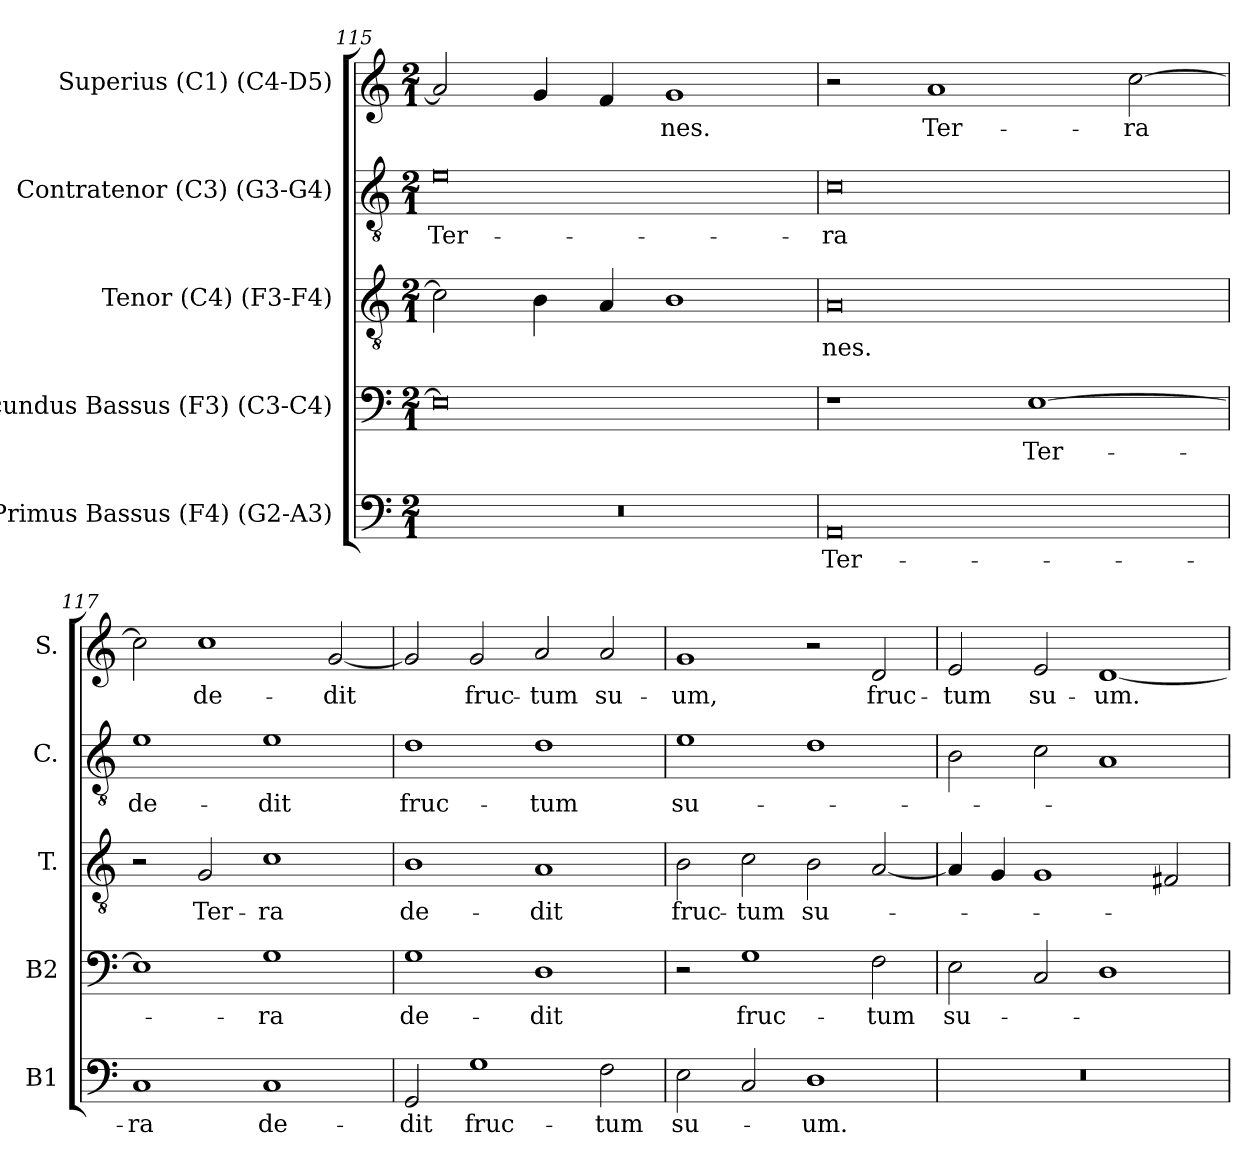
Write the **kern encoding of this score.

**kern	**text	**kern	**text	**kern	**text	**kern	**text	**kern	**text
*part5	*part5	*part4	*part4	*part3	*part3	*part2	*part2	*part1	*part1
*staff5	*staff5	*staff4	*staff4	*staff3	*staff3	*staff2	*staff2	*staff1	*staff1
*I"Primus Bassus (F4) (G2-A3)	*	*I"Secundus Bassus (F3) (C3-C4)	*	*I"Tenor (C4) (F3-F4)	*	*I"Contratenor (C3) (G3-G4)	*	*I"Superius (C1) (C4-D5)	*
*I'B1	*	*I'B2	*	*I'T.	*	*I'C.	*	*I'S.	*
!!LO:LB:g=z
*clefF4	*	*clefF4	*	*clefGv2	*	*clefGv2	*	*clefG2	*
*	*	*	*	*ITrd7c12	*	*ITrd7c12	*	*	*
*k[]	*	*k[]	*	*k[]	*	*k[]	*	*k[]	*
*C:	*	*C:	*	*C:	*	*C:	*	*C:	*
*M2/1	*	*M2/1	*	*M2/1	*	*M2/1	*	*M2/1	*
=115	=115	=115	=115	=115	=115	=115	=115	=115	=115
!LO:N:vis=1	!	!	!	!	!	!	!	!	!
!	!	!	!	!	!	!	!LO:LY:b:color=#000000	!	!
0r	.	0Ei]	.	2Ci\]	.	0Ei	Ter-	2ai/]	.
.	.	.	.	4BBi\	.	.	.	4gi/	.
.	.	.	.	4AAi/	.	.	.	4fi/	.
!	!	!	!	!	!	!	!	!	!LO:LY:b:color=#000000
.	.	.	.	1BBi	.	.	.	1gi	-nes.
=116	=116	=116	=116	=116	=116	=116	=116	=116	=116
!	!LO:LY:b:color=#000000	!	!	!	!	!	!	!	!
!	!	!	!	!	!LO:LY:b:color=#000000	!	!	!	!
!	!	!	!	!	!	!	!LO:LY:b:color=#000000	!	!
0AAi	Ter-	1r	.	0AAi	-nes.	0Ci	-ra	2r	.
!	!	!	!	!	!	!	!	!	!LO:LY:b:color=#000000
.	.	.	.	.	.	.	.	1ai	Ter-
!	!	!	!LO:LY:b:color=#000000	!	!	!	!	!	!
.	.	[1Ei	Ter-	.	.	.	.	.	.
!	!	!	!	!	!	!	!	!	!LO:LY:b:color=#000000
.	.	.	.	.	.	.	.	[2cci\	-ra
=117	=117	=117	=117	=117	=117	=117	=117	=117	=117
!	!LO:LY:b:color=#000000	!	!	!	!	!	!	!	!
!	!	!	!	!	!	!	!LO:LY:b:color=#000000	!	!
1Ci	-ra	1Ei]	.	2r	.	1Ei	de-	2cci\]	.
!	!	!	!	!	!LO:LY:b:color=#000000	!	!	!	!
!	!	!	!	!	!	!	!	!	!LO:LY:b:color=#000000
.	.	.	.	2GGi/	Ter-	.	.	1cci	de-
!	!LO:LY:b:color=#000000	!	!	!	!	!	!	!	!
!	!	!	!LO:LY:b:color=#000000	!	!	!	!	!	!
!	!	!	!	!	!LO:LY:b:color=#000000	!	!	!	!
!	!	!	!	!	!	!	!LO:LY:b:color=#000000	!	!
1Ci	de-	1Gi	-ra	1Ci	-ra	1Ei	-dit	.	.
!	!	!	!	!	!	!	!	!	!LO:LY:b:color=#000000
.	.	.	.	.	.	.	.	[2gi/	-dit
=118	=118	=118	=118	=118	=118	=118	=118	=118	=118
!	!LO:LY:b:color=#000000	!	!	!	!	!	!	!	!
!	!	!	!LO:LY:b:color=#000000	!	!	!	!	!	!
!	!	!	!	!	!LO:LY:b:color=#000000	!	!	!	!
!	!	!	!	!	!	!	!LO:LY:b:color=#000000	!	!
2GGi/	-dit	1Gi	de-	1BBi	de-	1Di	fruc-	2gi/]	.
!	!LO:LY:b:color=#000000	!	!	!	!	!	!	!	!
!	!	!	!	!	!	!	!	!	!LO:LY:b:color=#000000
1Gi	fruc-	.	.	.	.	.	.	2gi/	fruc-
!	!	!	!LO:LY:b:color=#000000	!	!	!	!	!	!
!	!	!	!	!	!LO:LY:b:color=#000000	!	!	!	!
!	!	!	!	!	!	!	!LO:LY:b:color=#000000	!	!
!	!	!	!	!	!	!	!	!	!LO:LY:b:color=#000000
.	.	1Di	-dit	1AAi	-dit	1Di	-tum	2ai/	-tum
!	!LO:LY:b:color=#000000	!	!	!	!	!	!	!	!
!	!	!	!	!	!	!	!	!	!LO:LY:b:color=#000000
2Fi\	-tum	.	.	.	.	.	.	2ai/	su-
=119	=119	=119	=119	=119	=119	=119	=119	=119	=119
!	!LO:LY:b:color=#000000	!	!	!	!	!	!	!	!
!	!	!	!	!	!LO:LY:b:color=#000000	!	!	!	!
!	!	!	!	!	!	!	!LO:LY:b:color=#000000	!	!
!	!	!	!	!	!	!	!	!	!LO:LY:b:color=#000000
2Ei\	su-	2r	.	2BBi\	fruc-	1Ei	su-	1gi	-um,
!	!	!	!LO:LY:b:color=#000000	!	!	!	!	!	!
!	!	!	!	!	!LO:LY:b:color=#000000	!	!	!	!
2Ci/	.	1Gi	fruc-	2Ci\	-tum	.	.	.	.
!	!LO:LY:b:color=#000000	!	!	!	!	!	!	!	!
!	!	!	!	!	!LO:LY:b:color=#000000	!	!	!	!
1Di	-um.	.	.	2BBi\	su-	1Di	.	2r	.
!	!	!	!LO:LY:b:color=#000000	!	!	!	!	!	!
!	!	!	!	!	!	!	!	!	!LO:LY:b:color=#000000
.	.	2Fi\	-tum	[2AAi/	.	.	.	2di/	fruc-
!!LO:PB:g=z
=120	=120	=120	=120	=120	=120	=120	=120	=120	=120
!LO:N:vis=1	!	!	!	!	!	!	!	!	!
!	!	!	!LO:LY:b:color=#000000	!	!	!	!	!	!
!	!	!	!	!	!	!	!	!	!LO:LY:b:color=#000000
0r	.	2Ei\	su-	4AAi/]	.	2BBi\	.	2ei/	-tum
.	.	.	.	4GGi/	.	.	.	.	.
!	!	!	!	!	!	!	!	!	!LO:LY:b:color=#000000
.	.	2Ci/	.	1GGi	.	2Ci\	.	2ei/	su-
!	!	!	!	!	!	!	!	!	!LO:LY:b:color=#000000
.	.	1Di	.	.	.	1AAi	.	[1di	-um.
.	.	.	.	2FF#i/	.	.	.	.	.
=	=	=	=	=	=	=	=	=	=
*-	*-	*-	*-	*-	*-	*-	*-	*-	*-
